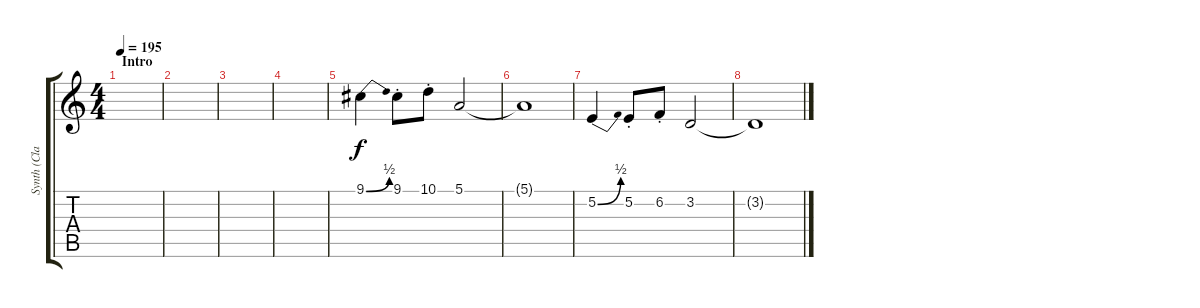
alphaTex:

\track ("Synth (Clarinet)" "Synth (Cla") {instrument clarinet}
\staff {score tabs}
\tuning (E4 B3 G3 D3 A2 E2) {hide}
\ts (4 4)
\section ("" "Intro")
\tempo 195
\clef g2
\ks c
|
|
|
|
9.1{be (bend 0 0 60 2)}.4 9.1{st}.8 10.1{st}.8 5.1.2 |
5.1{t}.1 |
5.2{be (bend 0 0 60 2)}.4 5.2{st}.8 6.2{st}.8 3.2.2 |
3.2{t}.1
